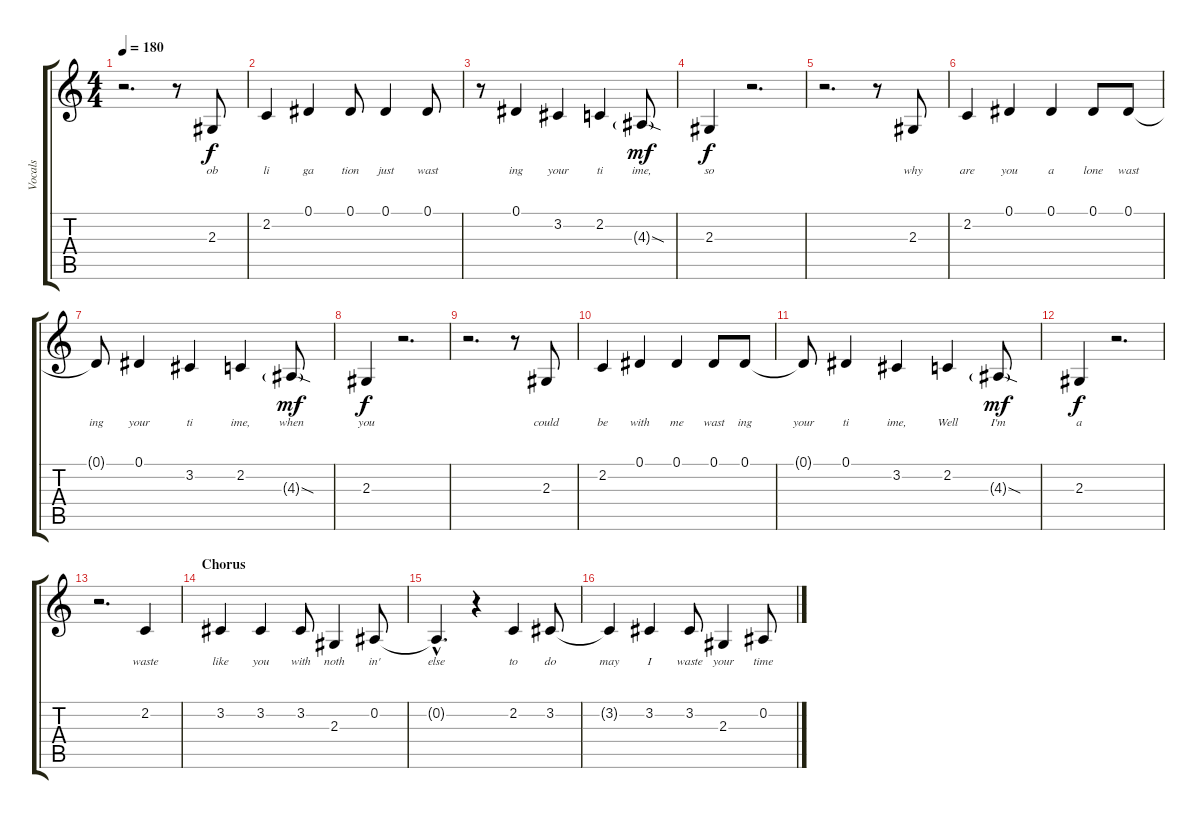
\track ("Vocals" "Vocals") {instrument tenorsax}
\staff {score tabs}
\tuning (Eb4 Bb3 Gb3 Db3 Ab2 Eb2) {hide}
\ts (4 4)
\tempo 180
\clef g2
\ks c
r.2{d dy f} r.8 2.3.8{lyrics (0 "ob") lyrics (1 "") lyrics (2 "") lyrics (3 "") lyrics (4 "")} |
2.2.4{lyrics (0 "li") lyrics (1 "") lyrics (2 "") lyrics (3 "") lyrics (4 "")} 0.1.4{lyrics (0 "ga") lyrics (1 "") lyrics (2 "") lyrics (3 "") lyrics (4 "")} 0.1.8{lyrics (0 "tion") lyrics (1 "") lyrics (2 "") lyrics (3 "") lyrics (4 "")} 0.1.4{lyrics (0 "just") lyrics (1 "") lyrics (2 "") lyrics (3 "") lyrics (4 "")} 0.1.8{lyrics (0 "wast") lyrics (1 "") lyrics (2 "") lyrics (3 "") lyrics (4 "")} |
r.8 0.1.4{lyrics (0 "ing") lyrics (1 "") lyrics (2 "") lyrics (3 "") lyrics (4 "")} 3.2.4{lyrics (0 "your") lyrics (1 "") lyrics (2 "") lyrics (3 "") lyrics (4 "")} 2.2.4{lyrics (0 "ti") lyrics (1 "") lyrics (2 "") lyrics (3 "") lyrics (4 "")} 4.3{sod g}.8{lyrics (0 "ime,") lyrics (1 "") lyrics (2 "") lyrics (3 "") lyrics (4 "") dy mf} |
2.3.4{lyrics (0 "so") lyrics (1 "") lyrics (2 "") lyrics (3 "") lyrics (4 "") dy f} r.2{d} |
r.2{d} r.8 2.3.8{lyrics (0 "why") lyrics (1 "") lyrics (2 "") lyrics (3 "") lyrics (4 "")} |
2.2.4{lyrics (0 "are") lyrics (1 "") lyrics (2 "") lyrics (3 "") lyrics (4 "")} 0.1.4{lyrics (0 "you") lyrics (1 "") lyrics (2 "") lyrics (3 "") lyrics (4 "")} 0.1.4{lyrics (0 "a") lyrics (1 "") lyrics (2 "") lyrics (3 "") lyrics (4 "")} 0.1.8{lyrics (0 "lone") lyrics (1 "") lyrics (2 "") lyrics (3 "") lyrics (4 "")} 0.1.8{lyrics (0 "wast") lyrics (1 "") lyrics (2 "") lyrics (3 "") lyrics (4 "")} |
0.1{t}.8{lyrics (0 "ing") lyrics (1 "") lyrics (2 "") lyrics (3 "") lyrics (4 "")} 0.1.4{lyrics (0 "your") lyrics (1 "") lyrics (2 "") lyrics (3 "") lyrics (4 "")} 3.2.4{lyrics (0 "ti") lyrics (1 "") lyrics (2 "") lyrics (3 "") lyrics (4 "")} 2.2.4{lyrics (0 "ime,") lyrics (1 "") lyrics (2 "") lyrics (3 "") lyrics (4 "")} 4.3{sod g}.8{lyrics (0 "when") lyrics (1 "") lyrics (2 "") lyrics (3 "") lyrics (4 "") dy mf} |
2.3.4{lyrics (0 "you") lyrics (1 "") lyrics (2 "") lyrics (3 "") lyrics (4 "") dy f} r.2{d} |
r.2{d} r.8 2.3.8{lyrics (0 "could") lyrics (1 "") lyrics (2 "") lyrics (3 "") lyrics (4 "")} |
2.2.4{lyrics (0 "be") lyrics (1 "") lyrics (2 "") lyrics (3 "") lyrics (4 "")} 0.1.4{lyrics (0 "with") lyrics (1 "") lyrics (2 "") lyrics (3 "") lyrics (4 "")} 0.1.4{lyrics (0 "me") lyrics (1 "") lyrics (2 "") lyrics (3 "") lyrics (4 "")} 0.1.8{lyrics (0 "wast") lyrics (1 "") lyrics (2 "") lyrics (3 "") lyrics (4 "")} 0.1.8{lyrics (0 "ing") lyrics (1 "") lyrics (2 "") lyrics (3 "") lyrics (4 "")} |
0.1{t}.8{lyrics (0 "your") lyrics (1 "") lyrics (2 "") lyrics (3 "") lyrics (4 "")} 0.1.4{lyrics (0 "ti") lyrics (1 "") lyrics (2 "") lyrics (3 "") lyrics (4 "")} 3.2.4{lyrics (0 "ime,") lyrics (1 "") lyrics (2 "") lyrics (3 "") lyrics (4 "")} 2.2.4{lyrics (0 "Well") lyrics (1 "") lyrics (2 "") lyrics (3 "") lyrics (4 "")} 4.3{sod g}.8{lyrics (0 "I'm") lyrics (1 "") lyrics (2 "") lyrics (3 "") lyrics (4 "") dy mf} |
2.3.4{lyrics (0 "a") lyrics (1 "") lyrics (2 "") lyrics (3 "") lyrics (4 "") dy f} r.2{d} |
r.2{d} 2.2.4{lyrics (0 "waste") lyrics (1 "") lyrics (2 "") lyrics (3 "") lyrics (4 "")} |
\section ("" "Chorus")
3.2.4{lyrics (0 "like") lyrics (1 "") lyrics (2 "") lyrics (3 "") lyrics (4 "")} 3.2.4{lyrics (0 "you") lyrics (1 "") lyrics (2 "") lyrics (3 "") lyrics (4 "")} 3.2.8{lyrics (0 "with") lyrics (1 "") lyrics (2 "") lyrics (3 "") lyrics (4 "")} 2.3.4{lyrics (0 "noth") lyrics (1 "") lyrics (2 "") lyrics (3 "") lyrics (4 "")} 0.2.8{lyrics (0 "in'") lyrics (1 "") lyrics (2 "") lyrics (3 "") lyrics (4 "")} |
0.2{hac t}.4{d lyrics (0 "else") lyrics (1 "") lyrics (2 "") lyrics (3 "") lyrics (4 "")} r.4 2.2.4{lyrics (0 "to") lyrics (1 "") lyrics (2 "") lyrics (3 "") lyrics (4 "")} 3.2.8{lyrics (0 "do") lyrics (1 "") lyrics (2 "") lyrics (3 "") lyrics (4 "")} |
3.2{t}.4{lyrics (0 "may") lyrics (1 "") lyrics (2 "") lyrics (3 "") lyrics (4 "")} 3.2.4{lyrics (0 "I") lyrics (1 "") lyrics (2 "") lyrics (3 "") lyrics (4 "")} 3.2.8{lyrics (0 "waste") lyrics (1 "") lyrics (2 "") lyrics (3 "") lyrics (4 "")} 2.3.4{lyrics (0 "your") lyrics (1 "") lyrics (2 "") lyrics (3 "") lyrics (4 "")} 0.2.8{lyrics (0 "time") lyrics (1 "") lyrics (2 "") lyrics (3 "") lyrics (4 "")}
